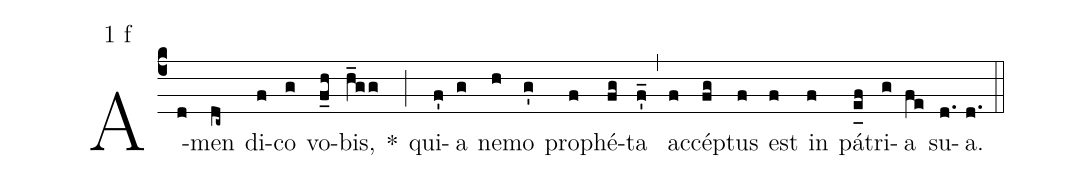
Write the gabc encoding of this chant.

mode:1 f;
%%
(c4) A(d)men(dc~) di(f)co(g) vo(f_h)bis,(h_gg) *(;) qui(f')a(g) ne(h)mo(g') pro(f)phé(fg)ta(f'_) (,) ac(f)cé(fg)ptus(f) est(f) in(f) pá(e_[uh:l]f)tri(g)a(fe) su(d.)a.(d.) (::)
